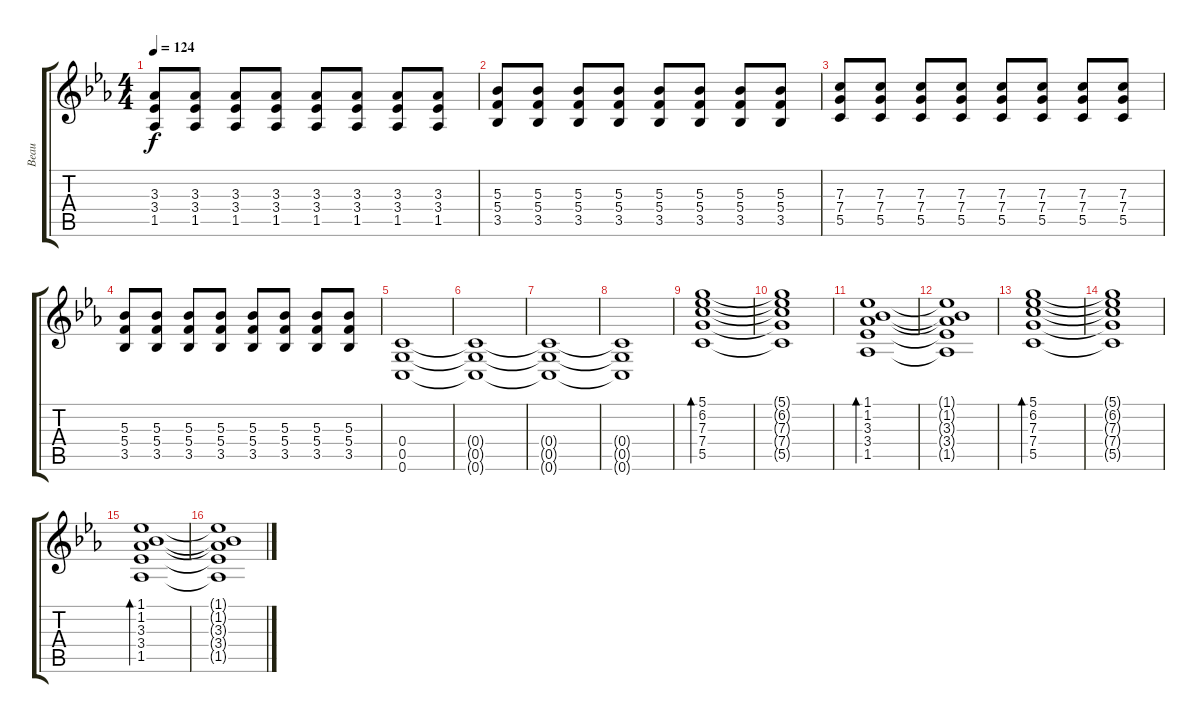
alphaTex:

\track ("Beau" "Beau") {instrument acousticguitarsteel}
\staff {score tabs}
\tuning (D4 A3 F3 C3 G2 C2) {hide}
\ts (4 4)
\tempo 124
\clef g2
\ks cminor
(3.3 3.4 1.5).8{dy f} (3.3 3.4 1.5).8 (3.3 3.4 1.5).8 (3.3 3.4 1.5).8 (3.3 3.4 1.5).8 (3.3 3.4 1.5).8 (3.3 3.4 1.5).8 (3.3 3.4 1.5).8 |
(5.3 5.4 3.5).8 (5.3 5.4 3.5).8 (5.3 5.4 3.5).8 (5.3 5.4 3.5).8 (5.3 5.4 3.5).8 (5.3 5.4 3.5).8 (5.3 5.4 3.5).8 (5.3 5.4 3.5).8 |
(7.3 7.4 5.5).8 (7.3 7.4 5.5).8 (7.3 7.4 5.5).8 (7.3 7.4 5.5).8 (7.3 7.4 5.5).8 (7.3 7.4 5.5).8 (7.3 7.4 5.5).8 (7.3 7.4 5.5).8 |
(5.3 5.4 3.5).8 (5.3 5.4 3.5).8 (5.3 5.4 3.5).8 (5.3 5.4 3.5).8 (5.3 5.4 3.5).8 (5.3 5.4 3.5).8 (5.3 5.4 3.5).8 (5.3 5.4 3.5).8 |
(0.4 0.5 0.6).1{volume 4} |
(0.4{t} 0.5{t} 0.6{t}).1 |
(0.4{t} 0.5{t} 0.6{t}).1 |
(0.4{t} 0.5{t} 0.6{t}).1 |
(5.1 6.2 7.3 7.4 5.5).1{bd 240 volume 12 instrument acousticguitarnylon} |
(5.1{t} 6.2{t} 7.3{t} 7.4{t} 5.5{t}).1 |
(1.1 1.2 3.3 3.4 1.5).1{bd 240} |
(1.1{t} 1.2{t} 3.3{t} 3.4{t} 1.5{t}).1 |
(5.1 6.2 7.3 7.4 5.5).1{bd 240} |
(5.1{t} 6.2{t} 7.3{t} 7.4{t} 5.5{t}).1 |
(1.1 1.2 3.3 3.4 1.5).1{bd 240} |
(1.1{t} 1.2{t} 3.3{t} 3.4{t} 1.5{t}).1
